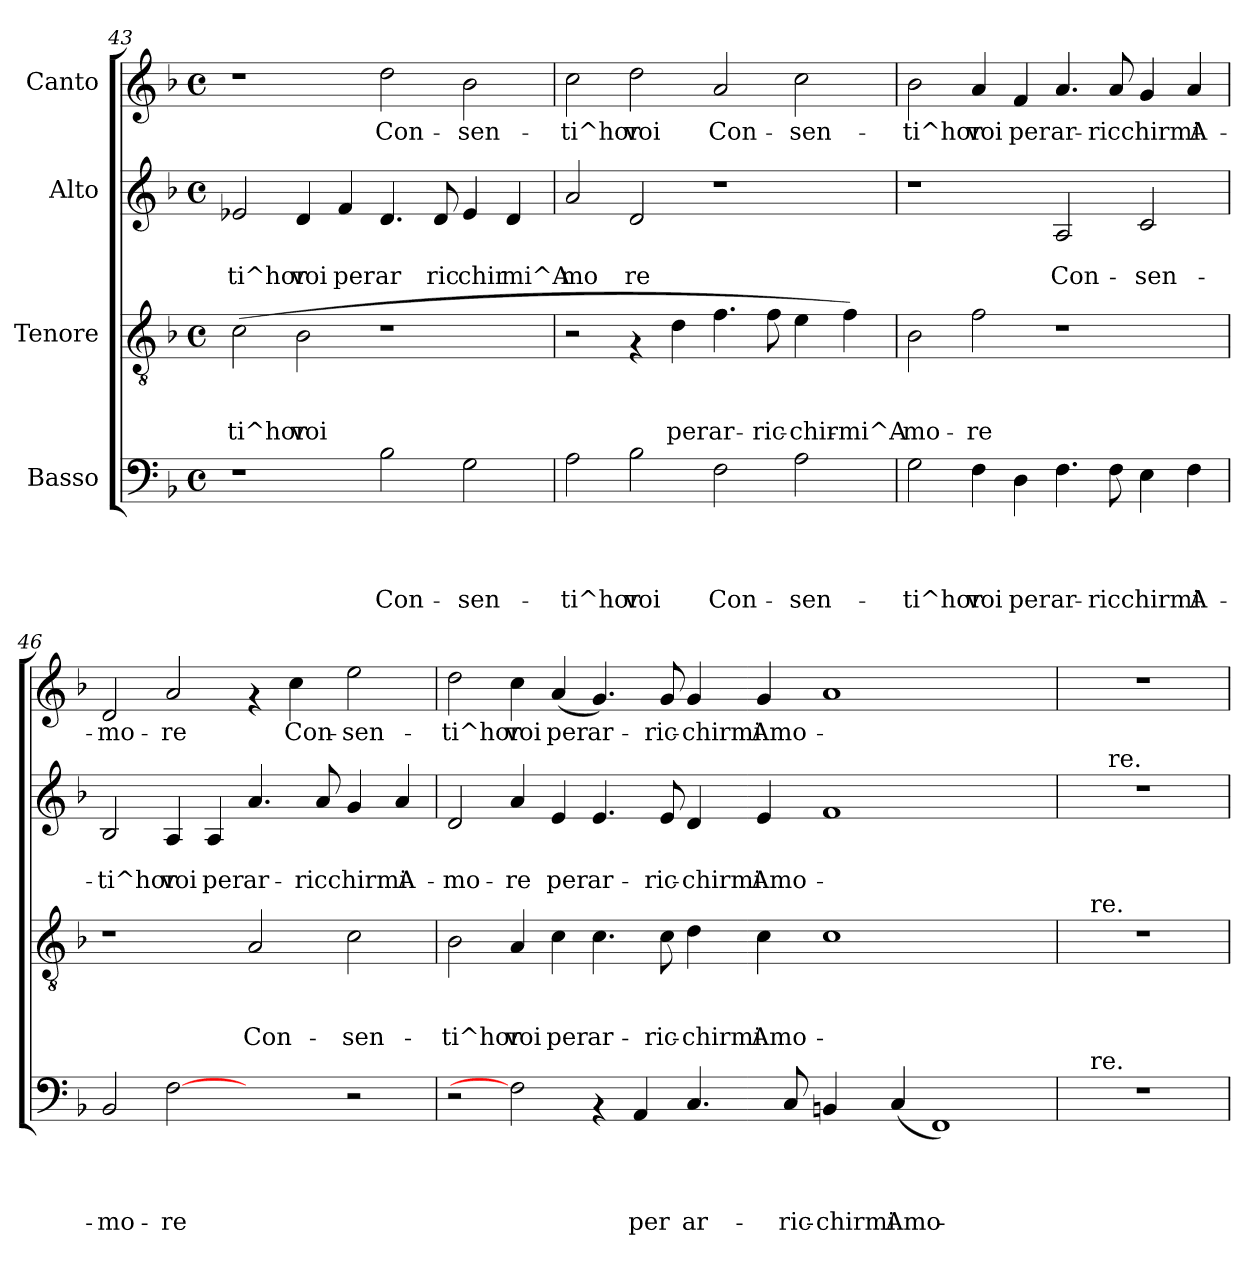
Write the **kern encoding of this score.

**kern	**text	**text	**text	**text	**kern	**text	**text	**text	**kern	**text	**text	**kern	**text
*part4	*part4	*part4	*part4	*part4	*part3	*part3	*part3	*part3	*part2	*part2	*part2	*part1	*part1
*staff4	*staff4	*staff4	*staff4	*staff4	*staff3	*staff3	*staff3	*staff3	*staff2	*staff2	*staff2	*staff1	*staff1
*I"Basso	*	*	*	*	*I"Tenore	*	*	*	*I"Alto	*	*	*I"Canto	*
*clefF4	*	*	*	*	*clefGv2	*	*	*	*clefG2	*	*	*clefG2	*
*k[b-]	*	*	*	*	*k[b-]	*	*	*	*k[b-]	*	*	*k[b-]	*
*F:	*	*	*	*	*F:	*	*	*	*F:	*	*	*F:	*
*M4/4	*	*	*	*	*M4/4	*	*	*	*M4/4	*	*	*M4/4	*
*met(c)	*	*	*	*	*met(c)	*	*	*	*met(c)	*	*	*met(c)	*
=43	=43	=43	=43	=43	=43	=43	=43	=43	=43	=43	=43	=43	=43
!	!	!	!	!	!	!	!	!LO:LY:b	!	!	!LO:LY:b	!	!
1r	.	.	.	.	(<2c\	.	.	-ti^hor	2e-X/	.	ti^hor	1r	.
!	!	!	!	!	!	!	!	!LO:LY:b	!	!	!LO:LY:b	!	!
.	.	.	.	.	2B-\	.	.	voi	4d/	.	voi	.	.
!	!	!	!	!	!	!	!	!	!	!	!LO:LY:b	!	!
.	.	.	.	.	.	.	.	.	4f/	.	per	.	.
!	!	!	!	!LO:LY:b	!	!	!	!	!	!	!LO:LY:b	!	!LO:LY:b
2B-\	.	.	.	Con-	1r	.	.	.	4.d/	.	ar	2dd\	Con-
!	!	!	!	!	!	!	!	!	!	!	!LO:LY:b	!	!
.	.	.	.	.	.	.	.	.	8d/	.	ric	.	.
!	!	!	!	!LO:LY:b	!	!	!	!	!	!	!LO:LY:b	!	!LO:LY:b
2G\	.	.	.	-sen-	.	.	.	.	4e-/	.	chir	2b-\	-sen-
!	!	!	!	!	!	!	!	!	!	!	!LO:LY:b	!	!
.	.	.	.	.	.	.	.	.	4d/	.	mi^A	.	.
=44	=44	=44	=44	=44	=44	=44	=44	=44	=44	=44	=44	=44	=44
!	!	!	!	!LO:LY:b	!	!	!	!	!	!	!LO:LY:b	!	!LO:LY:b
2A\	.	.	.	-ti^hor	2r	.	.	.	2a/	.	mo	2cc\	-ti^hor
!	!	!	!	!LO:LY:b	!	!	!	!	!	!	!LO:LY:b	!	!LO:LY:b
2B-\	.	.	.	voi	4rF	.	.	.	2d/	.	re	2dd\	voi
!	!	!	!	!	!	!	!	!LO:LY:b	!	!	!	!	!
.	.	.	.	.	4d\	.	.	per	.	.	.	.	.
!	!	!	!	!LO:LY:b	!	!	!	!LO:LY:b	!	!	!	!	!LO:LY:b
2F\	.	.	.	Con-	4.f\	.	.	ar-	1r	.	.	2a/	Con-
!	!	!	!	!	!	!	!	!LO:LY:b	!	!	!	!	!
.	.	.	.	.	8f\	.	.	-ric-	.	.	.	.	.
!	!	!	!	!LO:LY:b	!	!	!	!LO:LY:b	!	!	!	!	!LO:LY:b
2A\	.	.	.	-sen-	4e\	.	.	-chir-	.	.	.	2cc\	-sen-
!	!	!	!	!	!	!	!	!LO:LY:b	!	!	!	!	!
.	.	.	.	.	4f\)	.	.	-mi^A-	.	.	.	.	.
!!LO:LB:g=z
=45	=45	=45	=45	=45	=45	=45	=45	=45	=45	=45	=45	=45	=45
!	!	!	!	!LO:LY:b	!	!	!	!LO:LY:b	!	!	!	!	!LO:LY:b
2G\	.	.	.	-ti^hor	2B-\	.	.	-mo-	1r	.	.	2b-\	-ti^hor
!	!	!	!	!LO:LY:b	!	!	!	!LO:LY:b	!	!	!	!	!LO:LY:b
4F\	.	.	.	voi	2f\	.	.	-re	.	.	.	4a/	voi
!	!	!	!	!LO:LY:b	!	!	!	!	!	!	!	!	!LO:LY:b
4D\	.	.	.	per	.	.	.	.	.	.	.	4f/	per
!	!	!	!	!LO:LY:b	!	!	!	!	!	!	!LO:LY:b	!	!LO:LY:b
4.F\	.	.	.	ar-	1r	.	.	.	2A/	.	Con-	4.a/	ar-
!	!	!	!	!LO:LY:b	!	!	!	!	!	!	!	!	!LO:LY:b
8F\	.	.	.	-ricchirmi	.	.	.	.	.	.	.	8a/	-ricchirmi
!	!	!	!	!	!	!	!	!	!	!	!LO:LY:b	!	!
4E\	.	.	.	.	.	.	.	.	2c/	.	-sen-	4g/	.
!	!	!	!	!LO:LY:b	!	!	!	!	!	!	!	!	!LO:LY:b
4F\	.	.	.	A-	.	.	.	.	.	.	.	4a/	A-
=46	=46	=46	=46	=46	=46	=46	=46	=46	=46	=46	=46	=46	=46
!	!	!	!	!LO:LY:b	!	!	!	!	!	!	!LO:LY:b	!	!LO:LY:b
2BB-/	.	.	.	-mo-	1r	.	.	.	2B-/	.	-ti^hor	2d/	-mo-
!	!	!	!	!LO:LY:b	!	!	!	!	!	!	!LO:LY:b	!	!LO:LY:b
[2F	.	.	.	-re	.	.	.	.	4A/	.	voi	2a/	-re
!	!	!	!	!	!	!	!	!	!	!	!LO:LY:b	!	!
.	.	.	.	.	.	.	.	.	4A/	.	per	.	.
!	!	!	!	!	!	!	!	!LO:LY:b	!	!	!LO:LY:b	!	!
2ryy	.	.	.	.	2A/	.	.	Con-	4.a/	.	ar-	4rf	.
!	!	!	!	!	!	!	!	!	!	!	!	!	!LO:LY:b
.	.	.	.	.	.	.	.	.	.	.	.	4cc\	Con-
!	!	!	!	!	!	!	!	!	!	!	!LO:LY:b	!	!
.	.	.	.	.	.	.	.	.	8a/	.	-ricchirmi	.	.
!	!	!	!	!	!	!	!	!LO:LY:b	!	!	!	!	!LO:LY:b
2r	.	.	.	.	2c\	.	.	-sen-	4g/	.	.	2ee\	-sen-
!	!	!	!	!	!	!	!	!	!	!	!LO:LY:b	!	!
.	.	.	.	.	.	.	.	.	4a/	.	A-	.	.
=47	=47	=47	=47	=47	=47	=47	=47	=47	=47	=47	=47	=47	=47
!	!	!	!	!	!	!	!	!LO:LY:b	!	!	!LO:LY:b	!	!LO:LY:b
2r	.	.	.	.	2B-\	.	.	-ti^hor	2d/	.	-mo-	2dd\	-ti^hor
!	!	!	!	!	!	!	!	!LO:LY:b	!	!	!LO:LY:b	!	!LO:LY:b
2F]	.	.	.	.	4A/	.	.	voi	4a/	.	-re	4cc\	voi
!	!	!	!	!	!	!	!	!LO:LY:b	!	!	!LO:LY:b	!	!LO:LY:b
.	.	.	.	.	4c\	.	.	per	4e/	.	per	(4a/	per
!	!	!	!	!	!	!	!	!LO:LY:b	!	!	!LO:LY:b	!	!LO:LY:b
4rAA	.	.	.	.	4.c\	.	.	ar-	4.e/	.	ar-	4.g/)	ar-
!	!	!	!	!LO:LY:b	!	!	!	!	!	!	!	!	!
4AA/	.	.	.	per	.	.	.	.	.	.	.	.	.
!	!	!	!	!	!	!	!	!LO:LY:b	!	!	!LO:LY:b	!	!LO:LY:b
.	.	.	.	.	8c\	.	.	-ric-	8e/	.	-ric-	8g/	-ric-
!	!	!	!	!LO:LY:b	!	!	!	!LO:LY:b	!	!	!LO:LY:b	!	!LO:LY:b
4.C/	.	.	.	ar-	4d\	.	.	-chirmi	4d/	.	-chirmi	4g/	-chirmi
!	!	!	!	!	!	!	!	!LO:LY:b	!	!	!LO:LY:b	!	!LO:LY:b
.	.	.	.	.	4c\	.	.	Amo-	4e/	.	Amo-	4g/	Amo-
!	!	!	!	!LO:LY:b	!	!	!	!	!	!	!	!	!
8C/	.	.	.	-ric-	.	.	.	.	.	.	.	.	.
!	!	!	!	!LO:LY:b	!	!	!	!	!	!	!	!	!
4BBn/	.	.	.	-chirmi	1c	.	.	.	1f	.	.	1a	.
!	!	!	!	!LO:LY:b	!	!	!	!	!	!	!	!	!
(<4C/	.	.	.	Amo-	.	.	.	.	.	.	.	.	.
1FF)	.	.	.	.	.	.	.	.	.	.	.	.	.
.	.	.	.	.	2ryy	.	.	.	2ryy	.	.	2ryy	.
=48	=48	=48	=48	=48	=48	=48	=48	=48	=48	=48	=48	=48	=48
*^	*	*	*	*	*^	*	*	*	*^	*	*	*	*
1r	8ryy	.	.	.	.	1r	8ryy	.	.	.	1r	8.ryy	.	.	1r	.
!	!	!	!	!	!	!	!LO:TX:a:t=re.	!	!	!	!	!	!	!	!	!
!	!LO:TX:a:t=re.	!	!	!	!	!	!	!	!	!	!	!	!	!	!	!
.	2..ryy	.	.	.	.	.	2..ryy	.	.	.	.	.	.	.	.	.
!	!	!	!	!	!	!	!	!	!	!	!	!LO:TX:a:t=re.	!	!	!	!
.	.	.	.	.	.	.	.	.	.	.	.	2ryy	.	.	.	.
.	.	.	.	.	.	.	.	.	.	.	.	4ryy	.	.	.	.
.	.	.	.	.	.	.	.	.	.	.	.	16ryy	.	.	.	.
*v	*v	*	*	*	*	*	*	*	*	*	*v	*v	*	*	*	*
*	*	*	*	*	*v	*v	*	*	*	*	*	*	*	*
=	=	=	=	=	=	=	=	=	=	=	=	=	=
*-	*-	*-	*-	*-	*-	*-	*-	*-	*-	*-	*-	*-	*-
